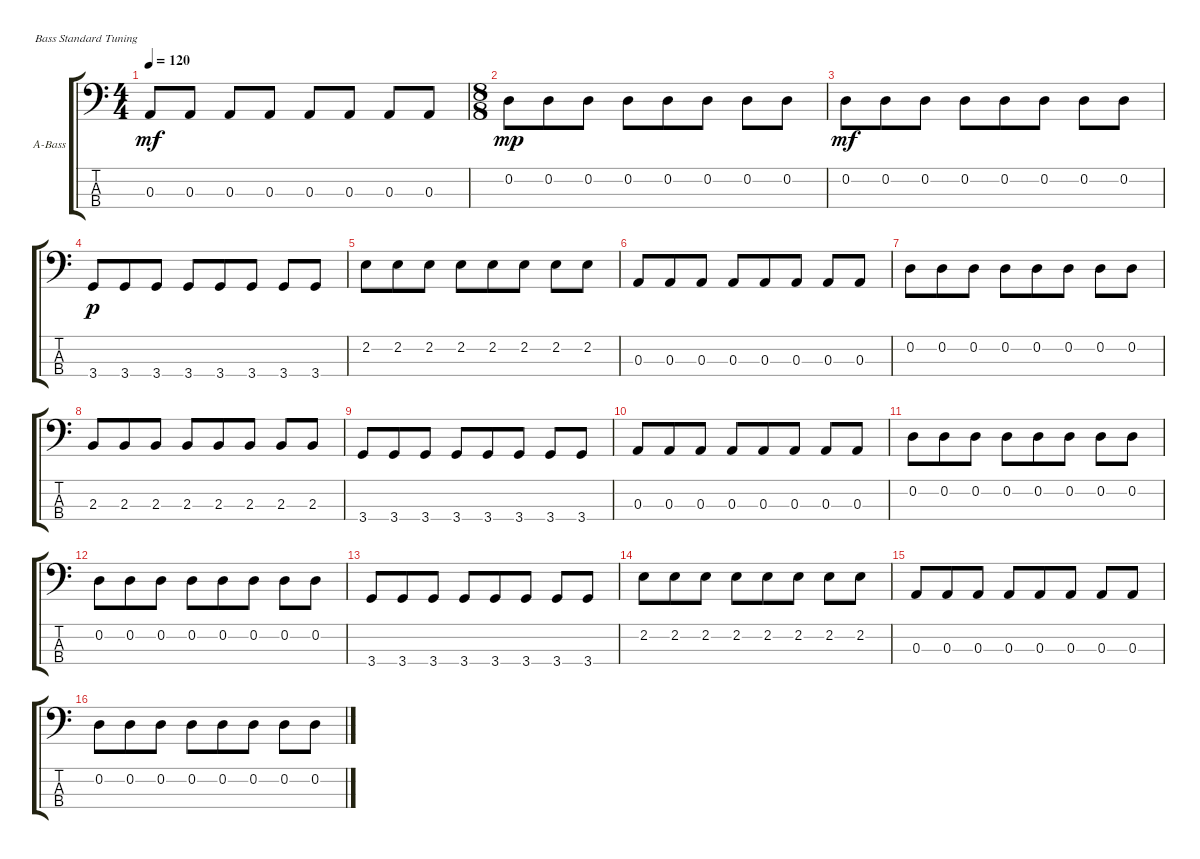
\defaultSystemsLayout 4
\bracketExtendMode groupsimilarinstruments
\firstSystemTrackNameOrientation horizontal
\otherSystemsTrackNameOrientation horizontal
\track ("Acoustic Bass" "A-Bass") {instrument acousticbass}
\staff {score tabs}
\tuning (G2 D2 A1 E1)
\ts (4 4)
\tempo 120
\clef f4
\ks c
0.3.8{dy mf} 0.3.8 0.3.8 0.3.8 0.3.8 0.3.8 0.3.8 0.3.8 |
\ts (8 8)
0.2.8{dy mp} 0.2.8 0.2.8 0.2.8 0.2.8 0.2.8 0.2.8 0.2.8 |
0.2.8{dy mf} 0.2.8 0.2.8 0.2.8 0.2.8 0.2.8 0.2.8 0.2.8 |
3.4.8{dy p} 3.4.8 3.4.8 3.4.8 3.4.8 3.4.8 3.4.8 3.4.8 |
2.2.8 2.2.8 2.2.8 2.2.8 2.2.8 2.2.8 2.2.8 2.2.8 |
0.3.8 0.3.8 0.3.8 0.3.8 0.3.8 0.3.8 0.3.8 0.3.8 |
0.2.8 0.2.8 0.2.8 0.2.8 0.2.8 0.2.8 0.2.8 0.2.8 |
2.3.8 2.3.8 2.3.8 2.3.8 2.3.8 2.3.8 2.3.8 2.3.8 |
3.4.8 3.4.8 3.4.8 3.4.8 3.4.8 3.4.8 3.4.8 3.4.8 |
0.3.8 0.3.8 0.3.8 0.3.8 0.3.8 0.3.8 0.3.8 0.3.8 |
0.2.8 0.2.8 0.2.8 0.2.8 0.2.8 0.2.8 0.2.8 0.2.8 |
0.2.8 0.2.8 0.2.8 0.2.8 0.2.8 0.2.8 0.2.8 0.2.8 |
3.4.8 3.4.8 3.4.8 3.4.8 3.4.8 3.4.8 3.4.8 3.4.8 |
2.2.8 2.2.8 2.2.8 2.2.8 2.2.8 2.2.8 2.2.8 2.2.8 |
0.3.8 0.3.8 0.3.8 0.3.8 0.3.8 0.3.8 0.3.8 0.3.8 |
0.2.8 0.2.8 0.2.8 0.2.8 0.2.8 0.2.8 0.2.8 0.2.8
